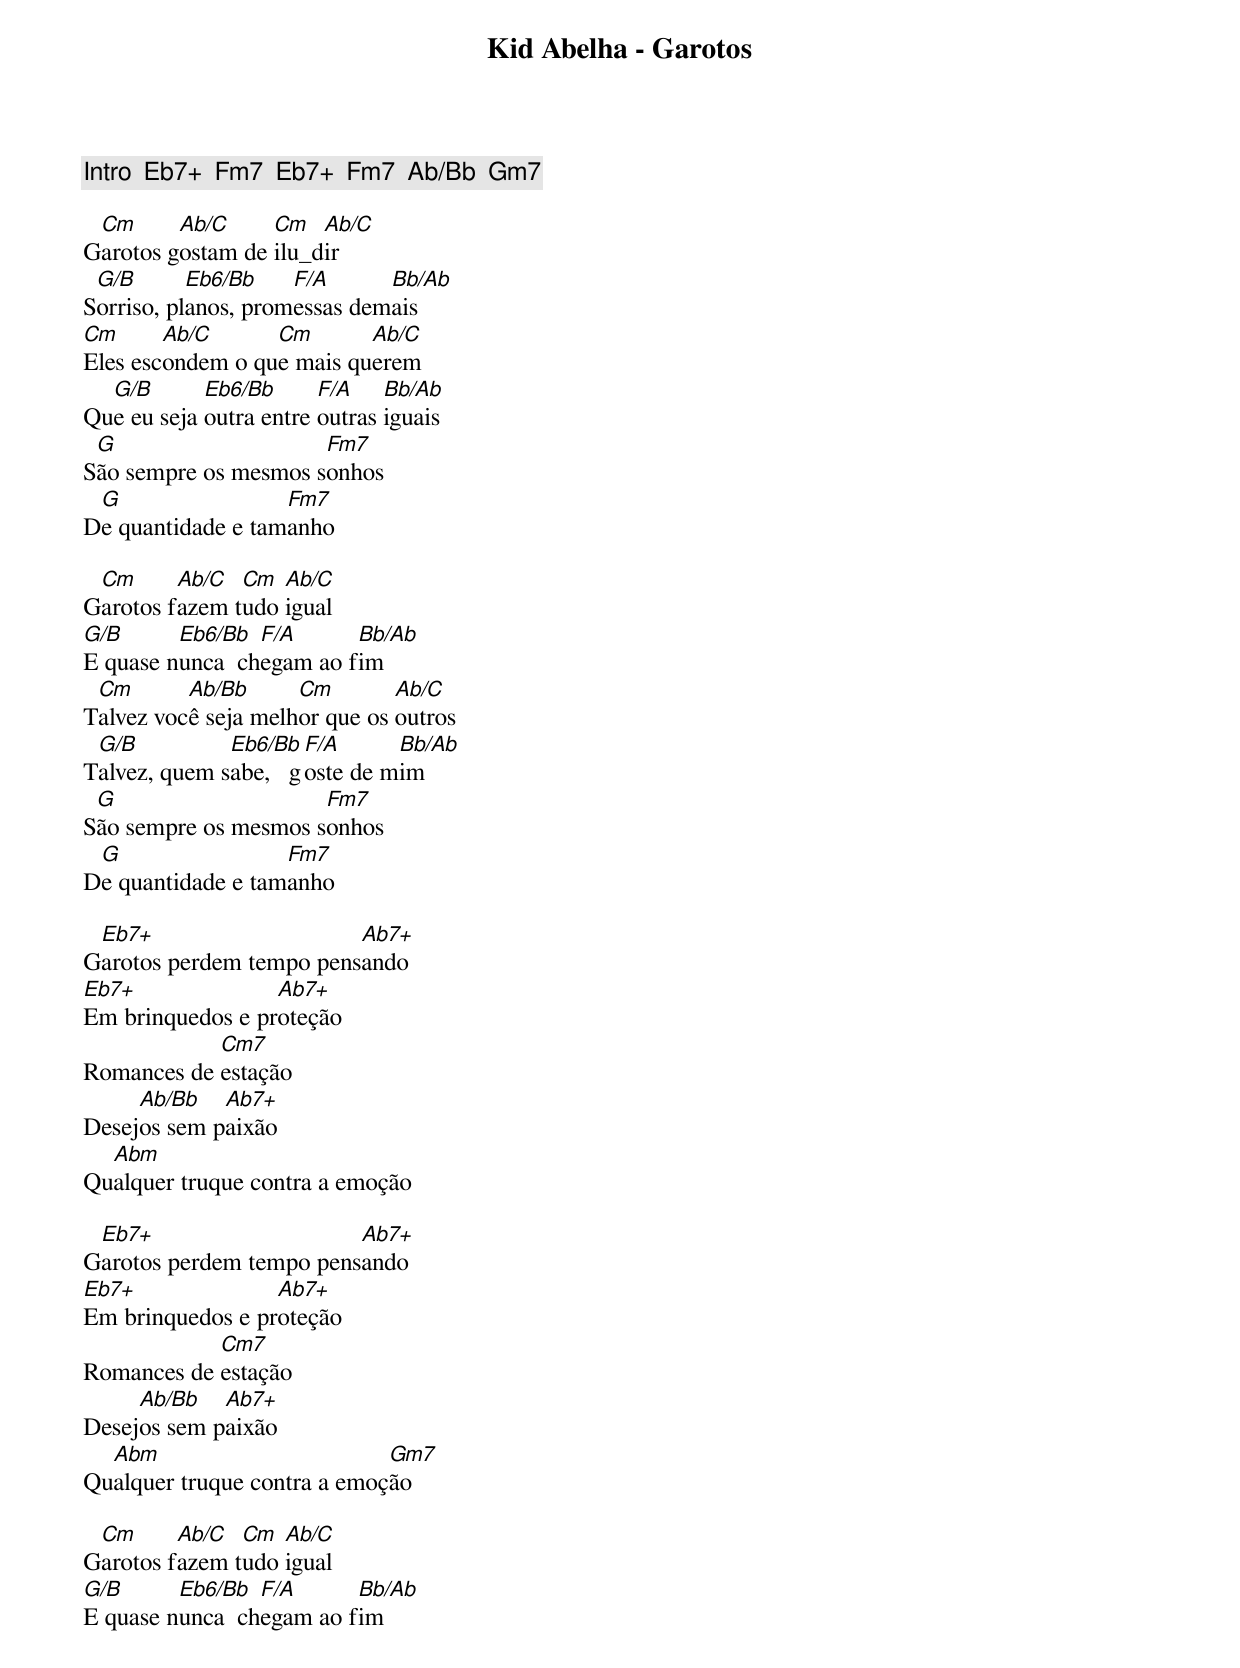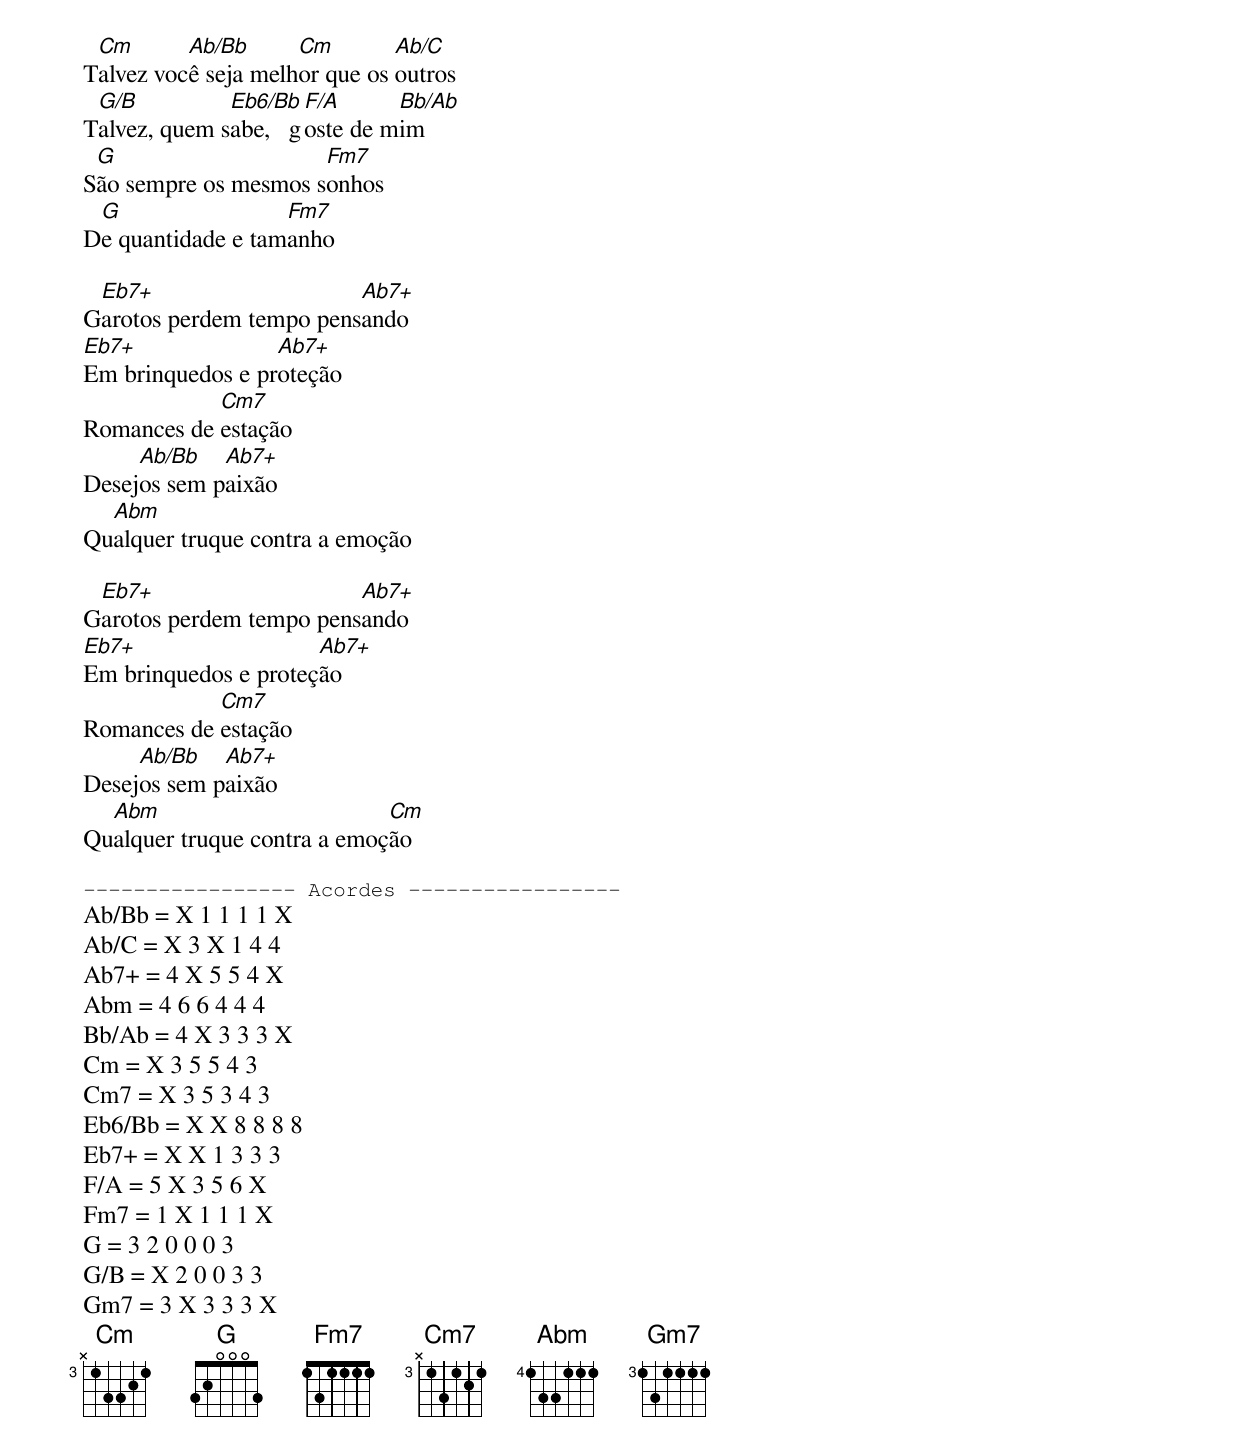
Kid Abelha - Garotos

[Intro]  Eb7+  Fm7  Eb7+  Fm7  Ab/Bb  Gm7

 Cm      Ab/C     Cm   Ab/C
Garotos gostam de ilu_dir
 G/B       Eb6/Bb    F/A      Bb/Ab
Sorriso, planos, promessas demais
Cm      Ab/C      Cm       Ab/C
Eles escondem o que mais querem
  G/B       Eb6/Bb      F/A    Bb/Ab
Que eu seja outra entre outras iguais
 G                    Fm7
São sempre os mesmos sonhos
 G                 Fm7
De quantidade e tamanho

 Cm      Ab/C  Cm  Ab/C
Garotos fazem tudo igual
G/B      Eb6/Bb  F/A      Bb/Ab
E quase nunca  chegam ao fim
 Cm       Ab/Bb      Cm        Ab/C
Talvez você seja melhor que os outros
 G/B          Eb6/Bb  F/A      Bb/Ab
Talvez, quem sabe,   goste de mim
 G                    Fm7
São sempre os mesmos sonhos
 G                 Fm7
De quantidade e tamanho

 Eb7+                    Ab7+
Garotos perdem tempo pensando
Eb7+              Ab7+
Em brinquedos e proteção
            Cm7
Romances de estação
     Ab/Bb   Ab7+
Desejos sem paixão
  Abm
Qualquer truque contra a emoção

 Eb7+                    Ab7+
Garotos perdem tempo pensando
Eb7+              Ab7+
Em brinquedos e proteção
            Cm7
Romances de estação
     Ab/Bb   Ab7+
Desejos sem paixão
  Abm                        Gm7
Qualquer truque contra a emoção

 Cm      Ab/C  Cm  Ab/C
Garotos fazem tudo igual
G/B      Eb6/Bb  F/A      Bb/Ab
E quase nunca  chegam ao fim
 Cm       Ab/Bb      Cm        Ab/C
Talvez você seja melhor que os outros
 G/B          Eb6/Bb  F/A      Bb/Ab
Talvez, quem sabe,   goste de mim
 G                    Fm7
São sempre os mesmos sonhos
 G                 Fm7
De quantidade e tamanho

 Eb7+                    Ab7+
Garotos perdem tempo pensando
Eb7+              Ab7+
Em brinquedos e proteção
            Cm7
Romances de estação
     Ab/Bb   Ab7+
Desejos sem paixão
  Abm
Qualquer truque contra a emoção

 Eb7+                    Ab7+
Garotos perdem tempo pensando
Eb7+                  Ab7+
Em brinquedos e proteção
            Cm7
Romances de estação
     Ab/Bb   Ab7+
Desejos sem paixão
  Abm                        Cm
Qualquer truque contra a emoção

----------------- Acordes -----------------
Ab/Bb = X 1 1 1 1 X
Ab/C = X 3 X 1 4 4
Ab7+ = 4 X 5 5 4 X
Abm = 4 6 6 4 4 4
Bb/Ab = 4 X 3 3 3 X
Cm = X 3 5 5 4 3
Cm7 = X 3 5 3 4 3
Eb6/Bb = X X 8 8 8 8
Eb7+ = X X 1 3 3 3
F/A = 5 X 3 5 6 X
Fm7 = 1 X 1 1 1 X
G = 3 2 0 0 0 3
G/B = X 2 0 0 3 3
Gm7 = 3 X 3 3 3 X
